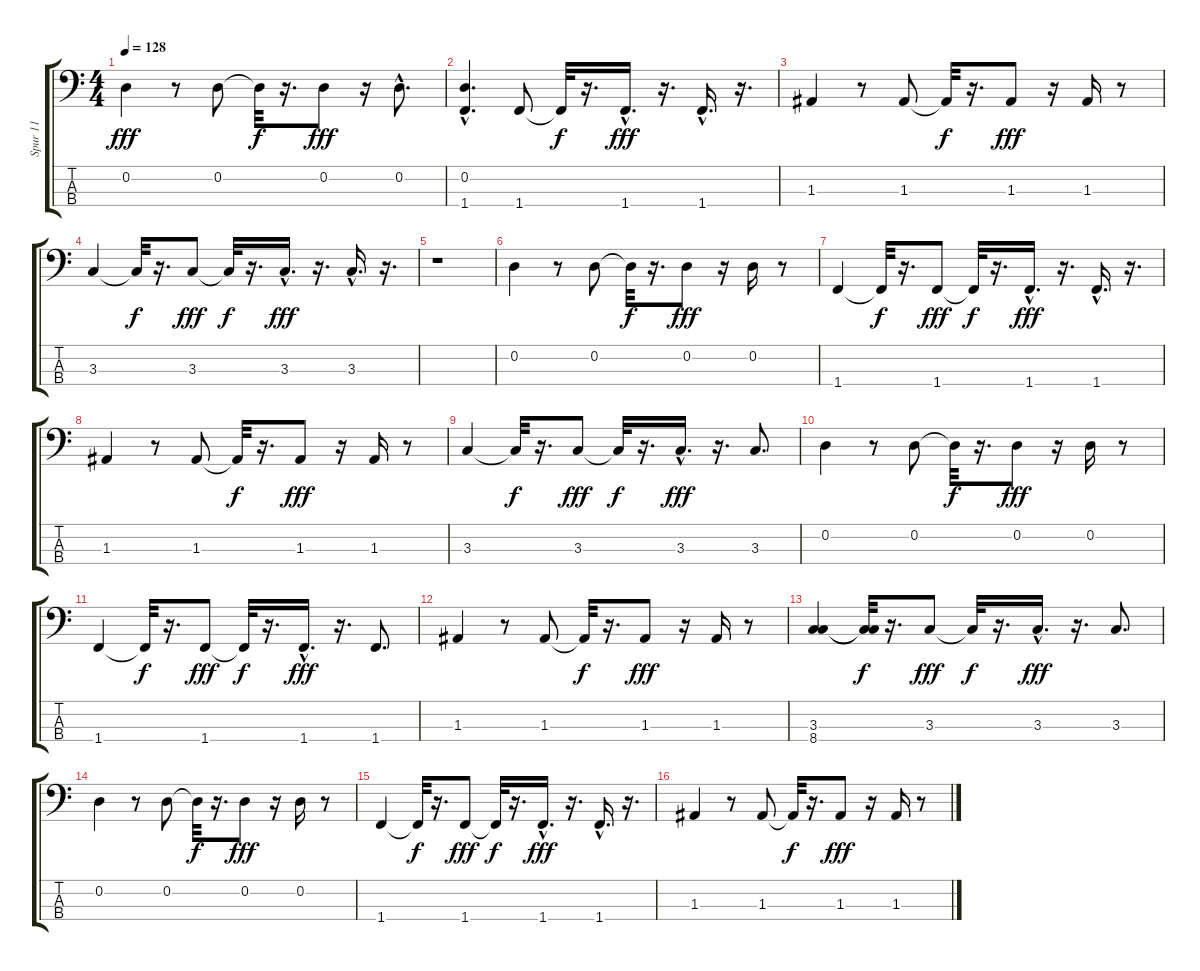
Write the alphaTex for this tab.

\track ("Spur 11" "Spur 11") {instrument synthbass2}
\staff {score tabs}
\tuning (G2 D2 A1 E1) {hide}
\ts (4 4)
\tempo 128
\clef f4
\ks c
0.2.4{dy fff} r.8 0.2.8 0.2{t}.32{dy f} r.16{d} 0.2.8{dy fff} r.16 0.2{hac}.8{d} |
(0.2{hac} 1.4).4{d} 1.4.8 1.4{t}.32{dy f} r.16{d} 1.4{hac}.16{d dy fff} r.16{d} 1.4{hac}.16{d} r.16{d} |
1.3.4 r.8 1.3.8 1.3{t}.32{dy f} r.16{d} 1.3.8{dy fff} r.16 1.3.16 r.8 |
3.3.4 3.3{t}.32{dy f} r.16{d} 3.3.8{dy fff} 3.3{t}.32{dy f} r.16{d} 3.3{hac}.16{d dy fff} r.16{d} 3.3{hac}.16{d} r.16{d} |
r.1 |
0.2.4 r.8 0.2.8 0.2{t}.32{dy f} r.16{d} 0.2.8{dy fff} r.16 0.2.16 r.8 |
1.4.4 1.4{t}.32{dy f} r.16{d} 1.4.8{dy fff} 1.4{t}.32{dy f} r.16{d} 1.4{hac}.16{d dy fff} r.16{d} 1.4{hac}.16{d} r.16{d} |
1.3.4 r.8 1.3.8 1.3{t}.32{dy f} r.16{d} 1.3.8{dy fff} r.16 1.3.16 r.8 |
3.3.4 3.3{t}.32{dy f} r.16{d} 3.3.8{dy fff} 3.3{t}.32{dy f} r.16{d} 3.3{hac}.16{d dy fff} r.16{d} 3.3.8{d} |
0.2.4 r.8 0.2.8 0.2{t}.32{dy f} r.16{d} 0.2.8{dy fff} r.16 0.2.16 r.8 |
1.4.4 1.4{t}.32{dy f} r.16{d} 1.4.8{dy fff} 1.4{t}.32{dy f} r.16{d} 1.4{hac}.16{d dy fff} r.16{d} 1.4.8{d} |
1.3.4 r.8 1.3.8 1.3{t}.32{dy f} r.16{d} 1.3.8{dy fff} r.16 1.3.16 r.8 |
(3.3 8.4).4 (3.3{t} 8.4{t}).32{dy f} r.16{d} 3.3.8{dy fff} 3.3{t}.32{dy f} r.16{d} 3.3{hac}.16{d dy fff} r.16{d} 3.3.8{d} |
0.2.4 r.8 0.2.8 0.2{t}.32{dy f} r.16{d} 0.2.8{dy fff} r.16 0.2.16 r.8 |
1.4.4 1.4{t}.32{dy f} r.16{d} 1.4.8{dy fff} 1.4{t}.32{dy f} r.16{d} 1.4{hac}.16{d dy fff} r.16{d} 1.4{hac}.16{d} r.16{d} |
1.3.4 r.8 1.3.8 1.3{t}.32{dy f} r.16{d} 1.3.8{dy fff} r.16 1.3.16 r.8
